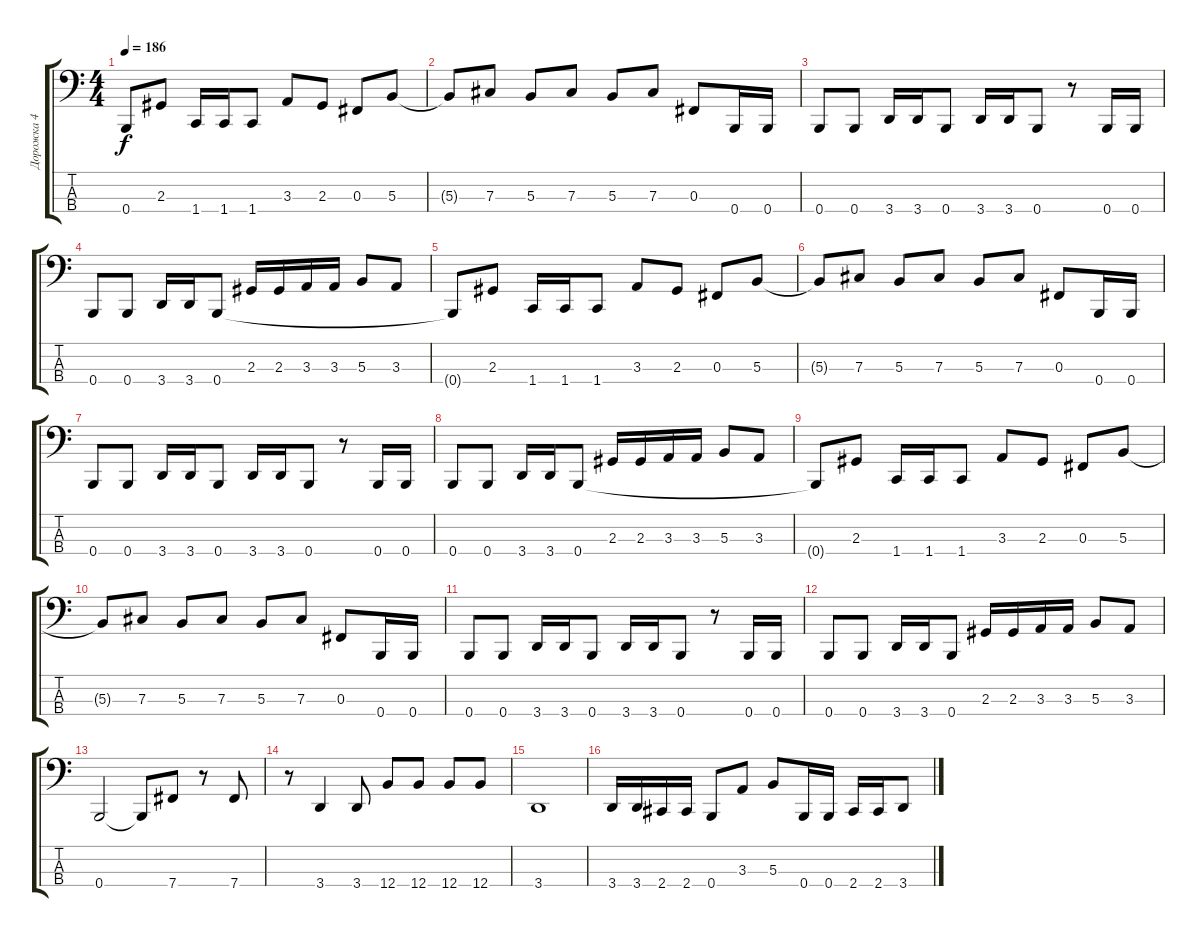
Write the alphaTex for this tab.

\track ("Дорожка 4" "Дорожка 4") {instrument electricbassfinger}
\staff {score tabs}
\tuning (E2 B1 Gb1 B0) {hide}
\ts (4 4)
\tempo 186
\clef f4
\ks c
0.4{t}.8{dy f} 2.3.8 1.4.16 1.4.16 1.4.8 3.3.8 2.3.8 0.3.8 5.3.8 |
5.3{t}.8 7.3.8 5.3.8 7.3.8 5.3.8 7.3.8 0.3.8 0.4.16 0.4.16 |
0.4.8 0.4.8 3.4.16 3.4.16 0.4.8 3.4.16 3.4.16 0.4.8 r.8 0.4.16 0.4.16 |
0.4.8 0.4.8 3.4.16 3.4.16 0.4.8 2.3.16 2.3.16 3.3.16 3.3.16 5.3.8 3.3.8 |
0.4{t}.8 2.3.8 1.4.16 1.4.16 1.4.8 3.3.8 2.3.8 0.3.8 5.3.8 |
5.3{t}.8 7.3.8 5.3.8 7.3.8 5.3.8 7.3.8 0.3.8 0.4.16 0.4.16 |
0.4.8 0.4.8 3.4.16 3.4.16 0.4.8 3.4.16 3.4.16 0.4.8 r.8 0.4.16 0.4.16 |
0.4.8 0.4.8 3.4.16 3.4.16 0.4.8 2.3.16 2.3.16 3.3.16 3.3.16 5.3.8 3.3.8 |
0.4{t}.8 2.3.8 1.4.16 1.4.16 1.4.8 3.3.8 2.3.8 0.3.8 5.3.8 |
5.3{t}.8 7.3.8 5.3.8 7.3.8 5.3.8 7.3.8 0.3.8 0.4.16 0.4.16 |
0.4.8 0.4.8 3.4.16 3.4.16 0.4.8 3.4.16 3.4.16 0.4.8 r.8 0.4.16 0.4.16 |
0.4.8 0.4.8 3.4.16 3.4.16 0.4.8 2.3.16 2.3.16 3.3.16 3.3.16 5.3.8 3.3.8 |
0.4.2 0.4{t}.8 7.4.8 r.8 7.4.8 |
r.8 3.4.4 3.4.8 12.4.8 12.4.8 12.4.8 12.4.8 |
3.4.1 |
3.4.16 3.4.16 2.4.16 2.4.16 0.4.8 3.3.8 5.3.8 0.4.16 0.4.16 2.4.16 2.4.16 3.4.8
